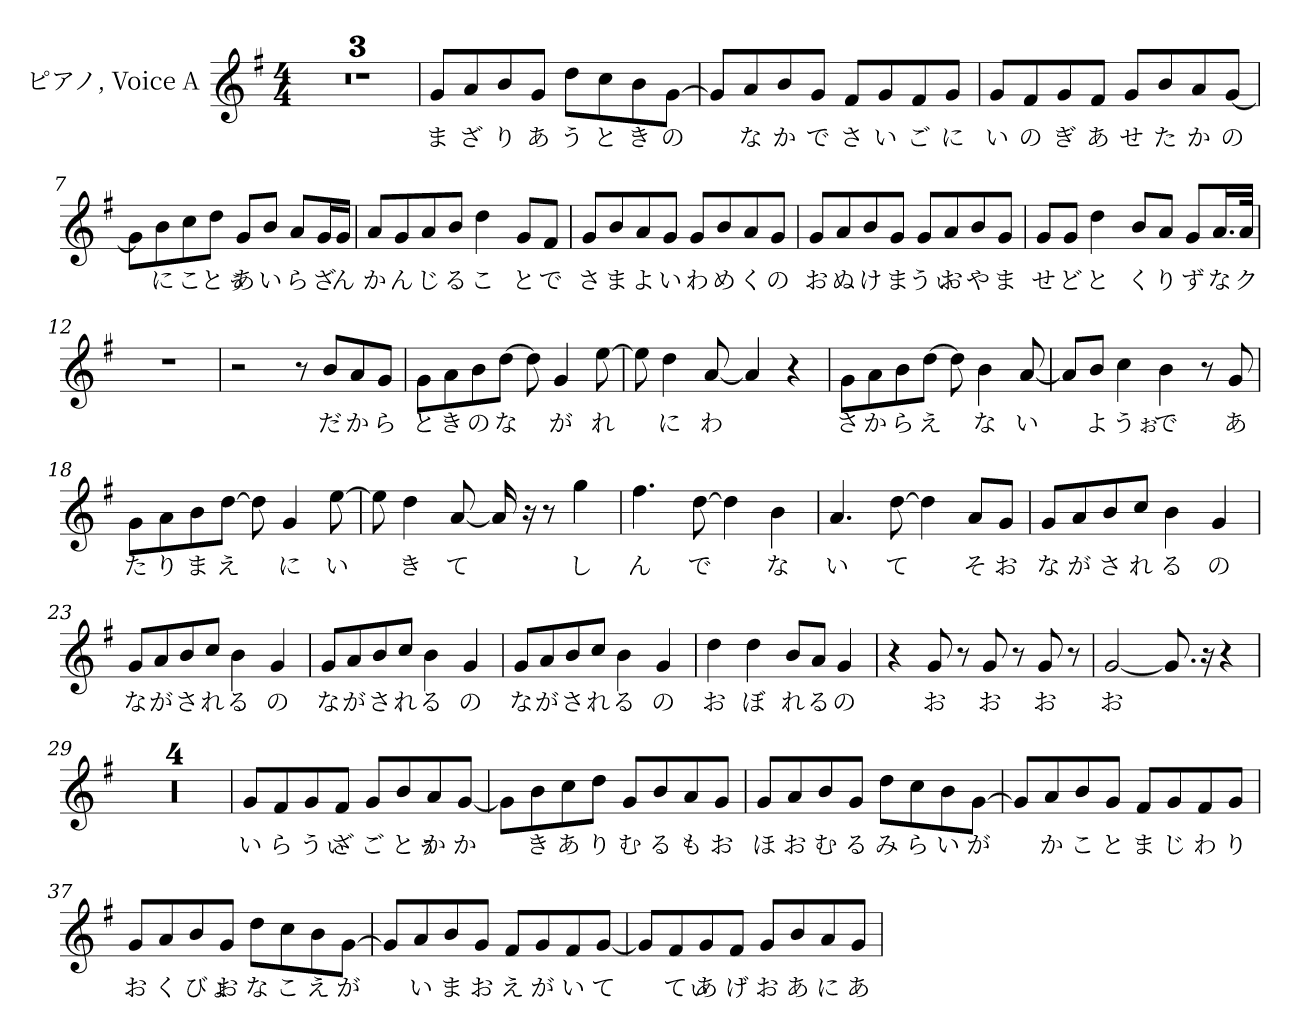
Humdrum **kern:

**kern	**text
*part1	*part1
*staff1	*staff1
*I"ピアノ, Voice A	*
*clefG2	*
*k[f#]	*
*M4/4	*
*MM120	*
=1	=1
1r	.
=2	=2
1r	.
=3	=3
1r	.
=4	=4
!	!LO:LY:b
8g/L	ま
!	!LO:LY:b
8a/	ざ
!	!LO:LY:b
8b/	り
!	!LO:LY:b
8g/J	あ
!	!LO:LY:b
8dd\L	う
!	!LO:LY:b
8cc\	と
!	!LO:LY:b
8b\	き
!	!LO:LY:b
[8g\J	の
=5	=5
8g/L]	.
!	!LO:LY:b
8a/	な
!	!LO:LY:b
8b/	か
!	!LO:LY:b
8g/J	で
!	!LO:LY:b
8f#/L	さ
!	!LO:LY:b
8g/	い
!	!LO:LY:b
8f#/	ご
!	!LO:LY:b
8g/J	に
=6	=6
!	!LO:LY:b
8g/L	い
!	!LO:LY:b
8f#/	の
!	!LO:LY:b
8g/	ぎ
!	!LO:LY:b
8f#/J	あ
!	!LO:LY:b
8g/L	せ
!	!LO:LY:b
8b/	た
!	!LO:LY:b
8a/	か
!	!LO:LY:b
[8g/J	の
!!LO:LB:g=z
=7	=7
8g\L]	.
!	!LO:LY:b
8b\	に
!	!LO:LY:b
8cc\	こ
!	!LO:LY:b
8dd\J	とぅ
!	!LO:LY:b
8g/L	あ
!	!LO:LY:b
8b/J	い
!	!LO:LY:b
8a/L	ら
!	!LO:LY:b
16g/L	ざ
!	!LO:LY:b
16g/JJ	ん
=8	=8
!	!LO:LY:b
8a/L	か
!	!LO:LY:b
8g/	ん
!	!LO:LY:b
8a/	じ
!	!LO:LY:b
8b/J	る
!	!LO:LY:b
4dd\	こ
!	!LO:LY:b
8g/L	と
!	!LO:LY:b
8f#/J	で
=9	=9
!	!LO:LY:b
8g/L	さ
!	!LO:LY:b
8b/	ま
!	!LO:LY:b
8a/	よ
!	!LO:LY:b
8g/J	い
!	!LO:LY:b
8g/L	わ
!	!LO:LY:b
8b/	め
!	!LO:LY:b
8a/	く
!	!LO:LY:b
8g/J	の
=10	=10
!	!LO:LY:b
8g/L	お
!	!LO:LY:b
8a/	ぬ
!	!LO:LY:b
8b/	け
!	!LO:LY:b
8g/J	ま
!	!LO:LY:b
8g/L	うぃ
!	!LO:LY:b
8a/	お
!	!LO:LY:b
8b/	や
!	!LO:LY:b
8g/J	ま
!!LO:LB:g=z
=11	=11
!	!LO:LY:b
8g/L	せ
!	!LO:LY:b
8g/J	ど
!	!LO:LY:b
4dd\	と
!	!LO:LY:b
8b/L	く
!	!LO:LY:b
8a/J	り
!	!LO:LY:b
8g/L	ず
!	!LO:LY:b
16.a/L	な
!	!LO:LY:b
32a/JJk	ク
=12	=12
1r	.
=13	=13
2r	.
8r	.
!	!LO:LY:b
8b/L	だ
!	!LO:LY:b
8a/	か
!	!LO:LY:b
8g/J	ら
=14	=14
!	!LO:LY:b
8g\L	と
!	!LO:LY:b
8a\	き
!	!LO:LY:b
8b\	の
!	!LO:LY:b
[8dd\J	な
8dd\]	.
!	!LO:LY:b
4g/	が
!	!LO:LY:b
[8ee\	れ
=15	=15
8ee\]	.
!	!LO:LY:b
4dd\	に
!	!LO:LY:b
[8a/	わ
4a/]	.
4r	.
=16	=16
!	!LO:LY:b
8g\L	さ
!	!LO:LY:b
8a\	か
!	!LO:LY:b
8b\	ら
!	!LO:LY:b
[8dd\J	え
8dd\]	.
!	!LO:LY:b
4b\	な
!	!LO:LY:b
[8a/	い
!!LO:LB:g=z
=17	=17
8a/L]	.
!	!LO:LY:b
8b/J	よ
!	!LO:LY:b
4cc\	うぉ
!	!LO:LY:b
4b\	で
8r	.
!	!LO:LY:b
8g/	あ
=18	=18
!	!LO:LY:b
8g\L	た
!	!LO:LY:b
8a\	り
!	!LO:LY:b
8b\	ま
!	!LO:LY:b
[8dd\J	え
8dd\]	.
!	!LO:LY:b
4g/	に
!	!LO:LY:b
[8ee\	い
=19	=19
8ee\]	.
!	!LO:LY:b
4dd\	き
!	!LO:LY:b
[8a/	て
16a/]	.
16r	.
8r	.
!	!LO:LY:b
4gg\	し
=20	=20
!	!LO:LY:b
4.ff#\	ん
!	!LO:LY:b
[8dd\	で
4dd\]	.
!	!LO:LY:b
4b\	な
=21	=21
!	!LO:LY:b
4.a/	い
!	!LO:LY:b
[8dd\	て
4dd\]	.
!	!LO:LY:b
8a/L	そ
!	!LO:LY:b
8g/J	お
!!LO:LB:g=z
=22	=22
!	!LO:LY:b
8g/L	な
!	!LO:LY:b
8a/	が
!	!LO:LY:b
8b/	さ
!	!LO:LY:b
8cc/J	れ
!	!LO:LY:b
4b\	る
!	!LO:LY:b
4g/	の
=23	=23
!	!LO:LY:b
8g/L	な
!	!LO:LY:b
8a/	が
!	!LO:LY:b
8b/	さ
!	!LO:LY:b
8cc/J	れ
!	!LO:LY:b
4b\	る
!	!LO:LY:b
4g/	の
=24	=24
!	!LO:LY:b
8g/L	な
!	!LO:LY:b
8a/	が
!	!LO:LY:b
8b/	さ
!	!LO:LY:b
8cc/J	れ
!	!LO:LY:b
4b\	る
!	!LO:LY:b
4g/	の
=25	=25
!	!LO:LY:b
8g/L	な
!	!LO:LY:b
8a/	が
!	!LO:LY:b
8b/	さ
!	!LO:LY:b
8cc/J	れ
!	!LO:LY:b
4b\	る
!	!LO:LY:b
4g/	の
=26	=26
!	!LO:LY:b
4dd\	お
!	!LO:LY:b
4dd\	ぼ
!	!LO:LY:b
8b/L	れ
!	!LO:LY:b
8a/J	る
!	!LO:LY:b
4g/	の
!!LO:LB:g=z
=27	=27
4r	.
!	!LO:LY:b
8g/	お
8r	.
!	!LO:LY:b
8g/	お
8r	.
!	!LO:LY:b
8g/	お
8r	.
=28	=28
!	!LO:LY:b
[2g/	お
8.g/]	.
16r	.
4r	.
=29	=29
1r	.
=30	=30
1r	.
=31	=31
1r	.
=32	=32
1r	.
=33	=33
!	!LO:LY:b
8g/L	い
!	!LO:LY:b
8f#/	ら
!	!LO:LY:b
8g/	うぃ
!	!LO:LY:b
8f#/J	ざ
!	!LO:LY:b
8g/L	ご
!	!LO:LY:b
8b/	とぅ
!	!LO:LY:b
8a/	か
!	!LO:LY:b
[8g/J	か
=34	=34
8g\L]	.
!	!LO:LY:b
8b\	き
!	!LO:LY:b
8cc\	あ
!	!LO:LY:b
8dd\J	り
!	!LO:LY:b
8g/L	む
!	!LO:LY:b
8b/	る
!	!LO:LY:b
8a/	も
!	!LO:LY:b
8g/J	お
!!LO:LB:g=z
=35	=35
!	!LO:LY:b
8g/L	ほ
!	!LO:LY:b
8a/	お
!	!LO:LY:b
8b/	む
!	!LO:LY:b
8g/J	る
!	!LO:LY:b
8dd\L	み
!	!LO:LY:b
8cc\	ら
!	!LO:LY:b
8b\	い
!	!LO:LY:b
[8g\J	が
=36	=36
8g/L]	.
!	!LO:LY:b
8a/	か
!	!LO:LY:b
8b/	こ
!	!LO:LY:b
8g/J	と
!	!LO:LY:b
8f#/L	ま
!	!LO:LY:b
8g/	じ
!	!LO:LY:b
8f#/	わ
!	!LO:LY:b
8g/J	り
=37	=37
!	!LO:LY:b
8g/L	お
!	!LO:LY:b
8a/	く
!	!LO:LY:b
8b/	びょ
!	!LO:LY:b
8g/J	お
!	!LO:LY:b
8dd\L	な
!	!LO:LY:b
8cc\	こ
!	!LO:LY:b
8b\	え
!	!LO:LY:b
[8g\J	が
=38	=38
8g/L]	.
!	!LO:LY:b
8a/	い
!	!LO:LY:b
8b/	ま
!	!LO:LY:b
8g/J	お
!	!LO:LY:b
8f#/L	え
!	!LO:LY:b
8g/	が
!	!LO:LY:b
8f#/	い
!	!LO:LY:b
[8g/J	て
!!LO:LB:g=z
=39	=39
8g/L]	.
!	!LO:LY:b
8f#/	てぃ
!	!LO:LY:b
8g/	あ
!	!LO:LY:b
8f#/J	げ
!	!LO:LY:b
8g/L	お
!	!LO:LY:b
8b/	あ
!	!LO:LY:b
8a/	に
!	!LO:LY:b
8g/J	あ
=	=
*-	*-
